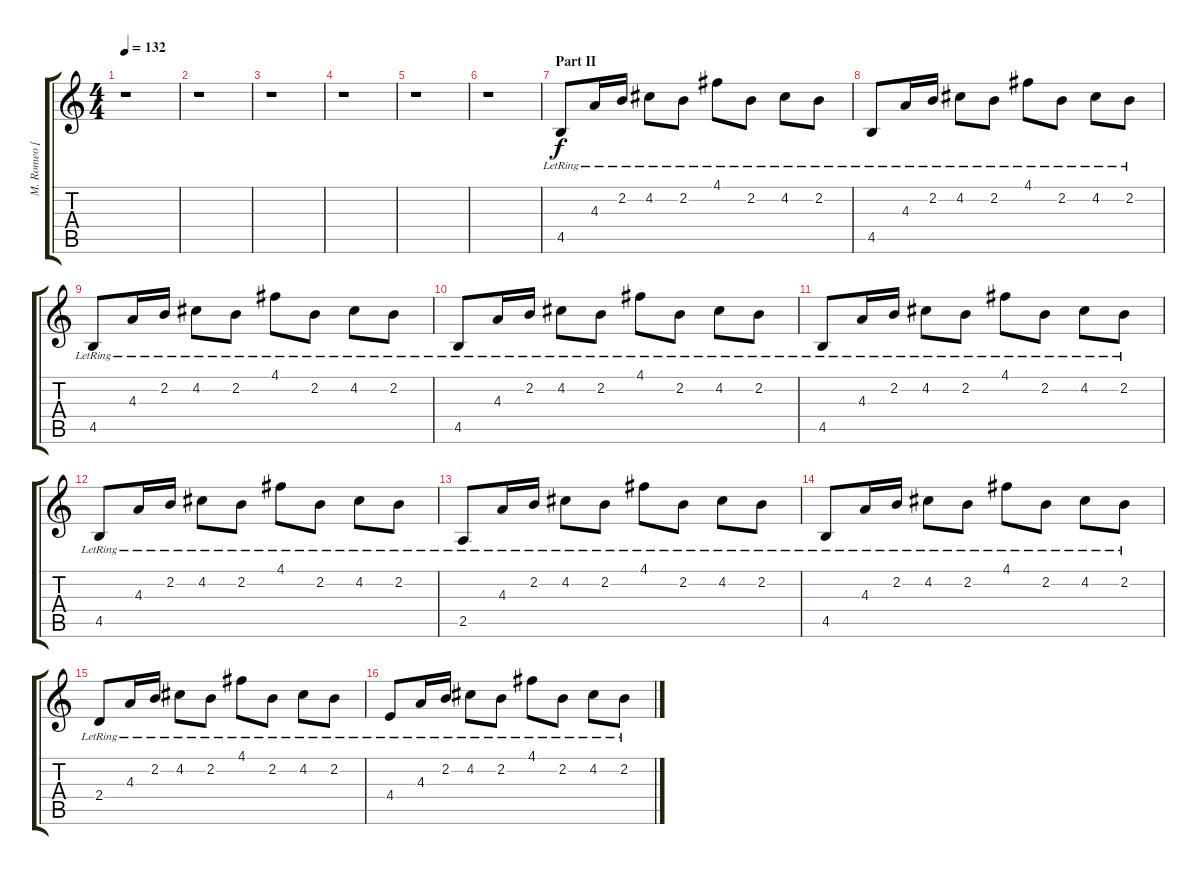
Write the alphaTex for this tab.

\track ("M. Romeo [Solo, Fills, Acoustic]" "M. Romeo [") {instrument distortionguitar}
\staff {score tabs}
\tuning (D4 A3 F3 C3 G2 D2) {hide}
\ts (4 4)
\tempo 132
\clef g2
\ks c
r.1{dy f} |
r.1 |
r.1 |
r.1 |
r.1 |
r.1 |
\section ("" "Part II")
4.5{lr}.8{volume 16 instrument acousticguitarsteel} 4.3{lr}.16 2.2{lr}.16 4.2{lr}.8 2.2{lr}.8 4.1{lr}.8 2.2{lr}.8 4.2{lr}.8 2.2{lr}.8 |
4.5{lr}.8{volume 16 instrument acousticguitarsteel} 4.3{lr}.16 2.2{lr}.16 4.2{lr}.8 2.2{lr}.8 4.1{lr}.8 2.2{lr}.8 4.2{lr}.8 2.2{lr}.8 |
4.5{lr}.8{volume 16 instrument acousticguitarsteel} 4.3{lr}.16 2.2{lr}.16 4.2{lr}.8 2.2{lr}.8 4.1{lr}.8 2.2{lr}.8 4.2{lr}.8 2.2{lr}.8 |
4.5{lr}.8{volume 16 instrument acousticguitarsteel} 4.3{lr}.16 2.2{lr}.16 4.2{lr}.8 2.2{lr}.8 4.1{lr}.8 2.2{lr}.8 4.2{lr}.8 2.2{lr}.8 |
4.5{lr}.8{volume 16 instrument acousticguitarsteel} 4.3{lr}.16 2.2{lr}.16 4.2{lr}.8 2.2{lr}.8 4.1{lr}.8 2.2{lr}.8 4.2{lr}.8 2.2{lr}.8 |
4.5{lr}.8{volume 16 instrument acousticguitarsteel} 4.3{lr}.16 2.2{lr}.16 4.2{lr}.8 2.2{lr}.8 4.1{lr}.8 2.2{lr}.8 4.2{lr}.8 2.2{lr}.8 |
2.5{lr}.8{volume 16 instrument acousticguitarsteel} 4.3{lr}.16 2.2{lr}.16 4.2{lr}.8 2.2{lr}.8 4.1{lr}.8 2.2{lr}.8 4.2{lr}.8 2.2{lr}.8 |
4.5{lr}.8{volume 16 instrument acousticguitarsteel} 4.3{lr}.16 2.2{lr}.16 4.2{lr}.8 2.2{lr}.8 4.1{lr}.8 2.2{lr}.8 4.2{lr}.8 2.2{lr}.8 |
2.4{lr}.8{volume 16 instrument acousticguitarsteel} 4.3{lr}.16 2.2{lr}.16 4.2{lr}.8 2.2{lr}.8 4.1{lr}.8 2.2{lr}.8 4.2{lr}.8 2.2{lr}.8 |
4.4{lr}.8{volume 16 instrument acousticguitarsteel} 4.3{lr}.16 2.2{lr}.16 4.2{lr}.8 2.2{lr}.8 4.1{lr}.8 2.2{lr}.8 4.2{lr}.8 2.2{lr}.8
